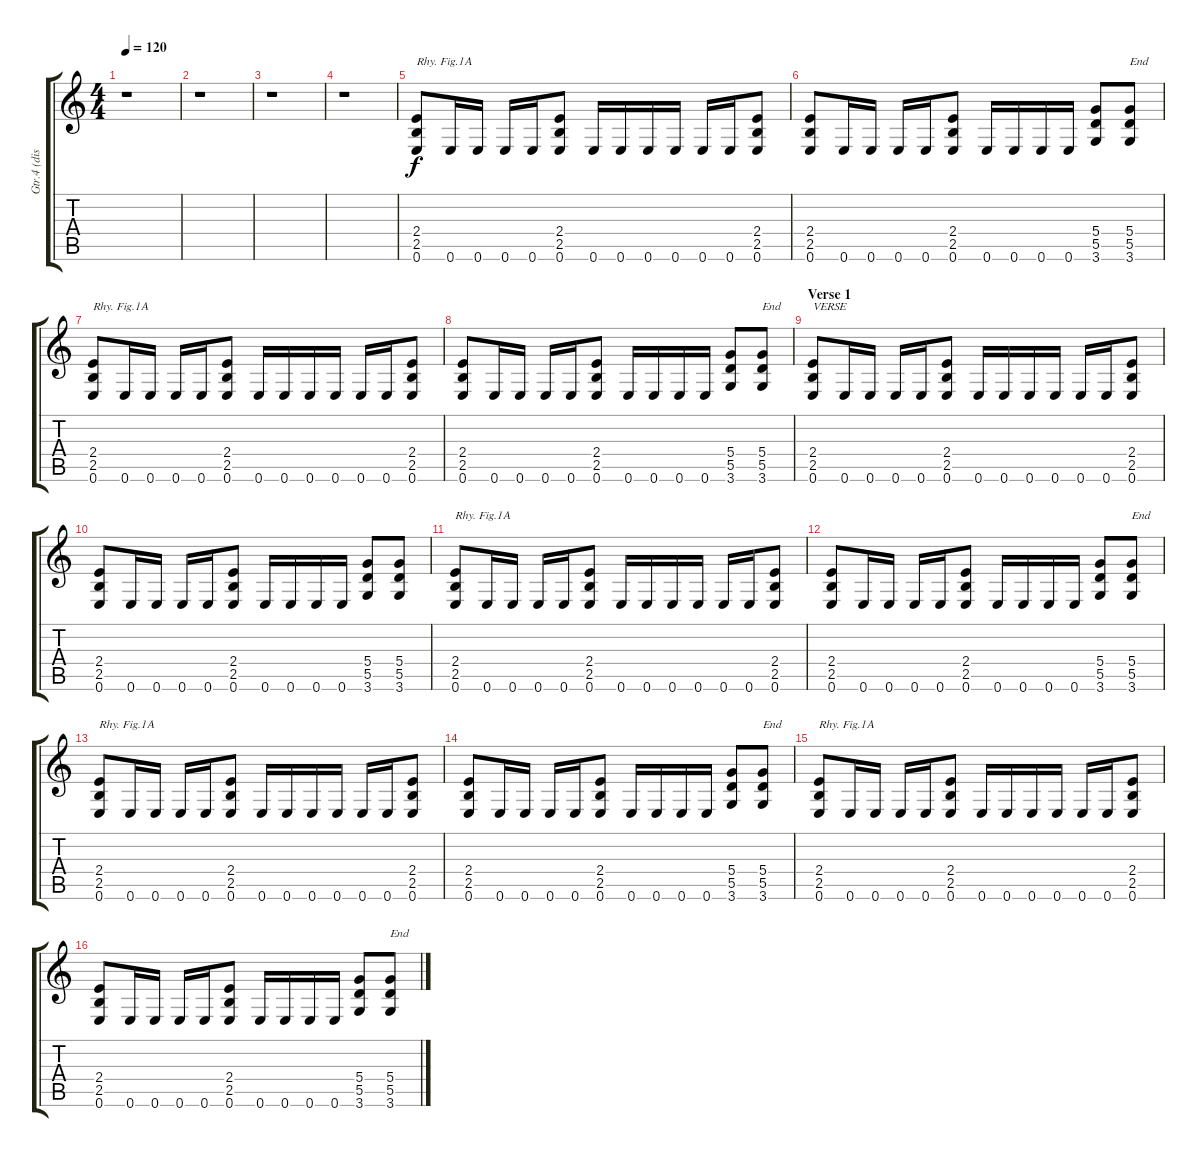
\track ("Gtr.4 (dist.)" "Gtr.4 (dis") {instrument distortionguitar}
\staff {score tabs}
\tuning (E4 B3 G3 D3 A2 E2) {hide}
\ts (4 4)
\tempo 120
\clef g2
\ks c
r.1{dy f instrument distortionguitar} |
r.1 |
r.1 |
r.1 |
(2.4 2.5 0.6).8{txt "Rhy. Fig.1A"} 0.6.16 0.6.16 0.6.16 0.6.16 (2.4 2.5 0.6).8 0.6.16 0.6.16 0.6.16 0.6.16 0.6.16 0.6.16 (2.4 2.5 0.6).8 |
(2.4 2.5 0.6).8 0.6.16 0.6.16 0.6.16 0.6.16 (2.4 2.5 0.6).8 0.6.16 0.6.16 0.6.16 0.6.16 (5.4 5.5 3.6).8 (5.4 5.5 3.6).8{txt "End"} |
(2.4 2.5 0.6).8{txt "Rhy. Fig.1A"} 0.6.16 0.6.16 0.6.16 0.6.16 (2.4 2.5 0.6).8 0.6.16 0.6.16 0.6.16 0.6.16 0.6.16 0.6.16 (2.4 2.5 0.6).8 |
(2.4 2.5 0.6).8 0.6.16 0.6.16 0.6.16 0.6.16 (2.4 2.5 0.6).8 0.6.16 0.6.16 0.6.16 0.6.16 (5.4 5.5 3.6).8 (5.4 5.5 3.6).8{txt "End"} |
\section ("" "Verse 1")
(2.4 2.5 0.6).8{txt "VERSE"} 0.6.16 0.6.16 0.6.16 0.6.16 (2.4 2.5 0.6).8 0.6.16 0.6.16 0.6.16 0.6.16 0.6.16 0.6.16 (2.4 2.5 0.6).8 |
(2.4 2.5 0.6).8 0.6.16 0.6.16 0.6.16 0.6.16 (2.4 2.5 0.6).8 0.6.16 0.6.16 0.6.16 0.6.16 (5.4 5.5 3.6).8 (5.4 5.5 3.6).8 |
(2.4 2.5 0.6).8{txt "Rhy. Fig.1A"} 0.6.16 0.6.16 0.6.16 0.6.16 (2.4 2.5 0.6).8 0.6.16 0.6.16 0.6.16 0.6.16 0.6.16 0.6.16 (2.4 2.5 0.6).8 |
(2.4 2.5 0.6).8 0.6.16 0.6.16 0.6.16 0.6.16 (2.4 2.5 0.6).8 0.6.16 0.6.16 0.6.16 0.6.16 (5.4 5.5 3.6).8 (5.4 5.5 3.6).8{txt "End"} |
(2.4 2.5 0.6).8{txt "Rhy. Fig.1A"} 0.6.16 0.6.16 0.6.16 0.6.16 (2.4 2.5 0.6).8 0.6.16 0.6.16 0.6.16 0.6.16 0.6.16 0.6.16 (2.4 2.5 0.6).8 |
(2.4 2.5 0.6).8 0.6.16 0.6.16 0.6.16 0.6.16 (2.4 2.5 0.6).8 0.6.16 0.6.16 0.6.16 0.6.16 (5.4 5.5 3.6).8 (5.4 5.5 3.6).8{txt "End"} |
(2.4 2.5 0.6).8{txt "Rhy. Fig.1A"} 0.6.16 0.6.16 0.6.16 0.6.16 (2.4 2.5 0.6).8 0.6.16 0.6.16 0.6.16 0.6.16 0.6.16 0.6.16 (2.4 2.5 0.6).8 |
(2.4 2.5 0.6).8 0.6.16 0.6.16 0.6.16 0.6.16 (2.4 2.5 0.6).8 0.6.16 0.6.16 0.6.16 0.6.16 (5.4 5.5 3.6).8 (5.4 5.5 3.6).8{txt "End"}
